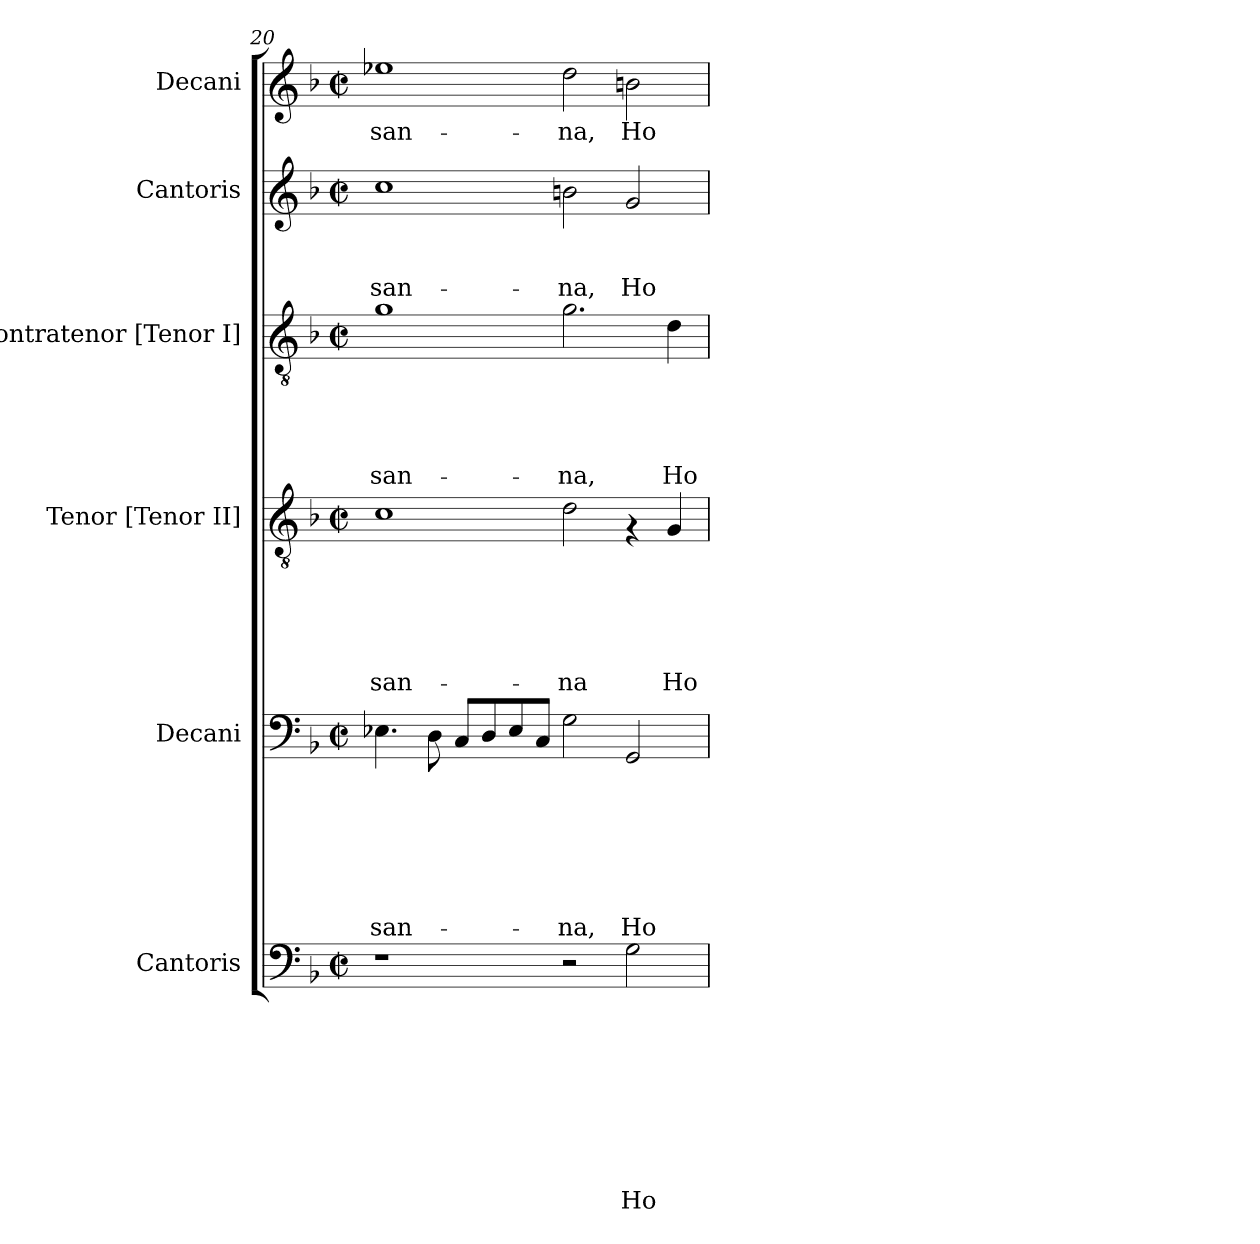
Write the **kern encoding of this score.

**kern	**text	**text	**text	**text	**text	**text	**text	**text	**text	**kern	**text	**text	**text	**text	**text	**text	**text	**kern	**text	**text	**text	**text	**text	**text	**kern	**text	**text	**text	**text	**text	**kern	**text	**text	**text	**kern	**text
*part6	*part6	*part6	*part6	*part6	*part6	*part6	*part6	*part6	*part6	*part5	*part5	*part5	*part5	*part5	*part5	*part5	*part5	*part4	*part4	*part4	*part4	*part4	*part4	*part4	*part3	*part3	*part3	*part3	*part3	*part3	*part2	*part2	*part2	*part2	*part1	*part1
*staff6	*staff6	*staff6	*staff6	*staff6	*staff6	*staff6	*staff6	*staff6	*staff6	*staff5	*staff5	*staff5	*staff5	*staff5	*staff5	*staff5	*staff5	*staff4	*staff4	*staff4	*staff4	*staff4	*staff4	*staff4	*staff3	*staff3	*staff3	*staff3	*staff3	*staff3	*staff2	*staff2	*staff2	*staff2	*staff1	*staff1
*I"Cantoris	*	*	*	*	*	*	*	*	*	*I"Decani	*	*	*	*	*	*	*	*I"Tenor [Tenor II]	*	*	*	*	*	*	*I"Contratenor [Tenor I]	*	*	*	*	*	*I"Cantoris	*	*	*	*I"Decani	*
*clefF4	*	*	*	*	*	*	*	*	*	*clefF4	*	*	*	*	*	*	*	*clefGv2	*	*	*	*	*	*	*clefGv2	*	*	*	*	*	*clefG2	*	*	*	*clefG2	*
*k[b-]	*	*	*	*	*	*	*	*	*	*k[b-]	*	*	*	*	*	*	*	*k[b-]	*	*	*	*	*	*	*k[b-]	*	*	*	*	*	*k[b-]	*	*	*	*k[b-]	*
*F:	*	*	*	*	*	*	*	*	*	*F:	*	*	*	*	*	*	*	*F:	*	*	*	*	*	*	*F:	*	*	*	*	*	*F:	*	*	*	*F:	*
*M2/2	*	*	*	*	*	*	*	*	*	*M2/2	*	*	*	*	*	*	*	*M2/2	*	*	*	*	*	*	*M2/2	*	*	*	*	*	*M2/2	*	*	*	*M2/2	*
*met(c|)	*	*	*	*	*	*	*	*	*	*met(c|)	*	*	*	*	*	*	*	*met(c|)	*	*	*	*	*	*	*met(c|)	*	*	*	*	*	*met(c|)	*	*	*	*met(c|)	*
=20	=20	=20	=20	=20	=20	=20	=20	=20	=20	=20	=20	=20	=20	=20	=20	=20	=20	=20	=20	=20	=20	=20	=20	=20	=20	=20	=20	=20	=20	=20	=20	=20	=20	=20	=20	=20
!	!	!	!	!	!	!	!	!	!	!	!	!	!	!	!	!	!LO:LY:b:rj	!	!	!	!	!	!	!LO:LY:b	!	!	!	!	!	!LO:LY:b	!	!	!	!LO:LY:b:rj	!	!LO:LY:b:rj
1r	.	.	.	.	.	.	.	.	.	4.E-X\	.	.	.	.	.	.	-san-	1c	.	.	.	.	.	-san-	1g	.	.	.	.	-san-	1cc	.	.	-san-	1ee-X	-san-
.	.	.	.	.	.	.	.	.	.	8D\	.	.	.	.	.	.	.	.	.	.	.	.	.	.	.	.	.	.	.	.	.	.	.	.	.	.
.	.	.	.	.	.	.	.	.	.	8C/L	.	.	.	.	.	.	.	.	.	.	.	.	.	.	.	.	.	.	.	.	.	.	.	.	.	.
.	.	.	.	.	.	.	.	.	.	8D/	.	.	.	.	.	.	.	.	.	.	.	.	.	.	.	.	.	.	.	.	.	.	.	.	.	.
.	.	.	.	.	.	.	.	.	.	8E-/	.	.	.	.	.	.	.	.	.	.	.	.	.	.	.	.	.	.	.	.	.	.	.	.	.	.
.	.	.	.	.	.	.	.	.	.	8C/J	.	.	.	.	.	.	.	.	.	.	.	.	.	.	.	.	.	.	.	.	.	.	.	.	.	.
!	!	!	!	!	!	!	!	!	!	!	!	!	!	!	!	!	!LO:LY:b:rj	!	!	!	!	!	!	!LO:LY:b	!	!	!	!	!	!LO:LY:b	!	!	!	!LO:LY:b:rj	!	!LO:LY:b:rj
2r	.	.	.	.	.	.	.	.	.	2G\	.	.	.	.	.	.	-na,	2d\	.	.	.	.	.	-na	2.g\	.	.	.	.	-na,	2bn\	.	.	-na,	2dd\	-na,
!	!	!	!	!	!	!	!	!	!LO:LY:b:rj	!	!	!	!	!	!	!	!LO:LY:b:rj	!	!	!	!	!	!	!	!	!	!	!	!	!	!	!	!	!LO:LY:b:rj	!	!LO:LY:b:rj
2G\	.	.	.	.	.	.	.	.	Ho-	2GG/	.	.	.	.	.	.	Ho-	4rF	.	.	.	.	.	.	.	.	.	.	.	.	2g/	.	.	Ho-	2bn\	Ho
!	!	!	!	!	!	!	!	!	!	!	!	!	!	!	!	!	!	!	!	!	!	!	!	!LO:LY:b	!	!	!	!	!	!LO:LY:b	!	!	!	!	!	!
.	.	.	.	.	.	.	.	.	.	.	.	.	.	.	.	.	.	4G/	.	.	.	.	.	Ho-	4d\	.	.	.	.	Ho	.	.	.	.	.	.
=	=	=	=	=	=	=	=	=	=	=	=	=	=	=	=	=	=	=	=	=	=	=	=	=	=	=	=	=	=	=	=	=	=	=	=	=
*-	*-	*-	*-	*-	*-	*-	*-	*-	*-	*-	*-	*-	*-	*-	*-	*-	*-	*-	*-	*-	*-	*-	*-	*-	*-	*-	*-	*-	*-	*-	*-	*-	*-	*-	*-	*-
